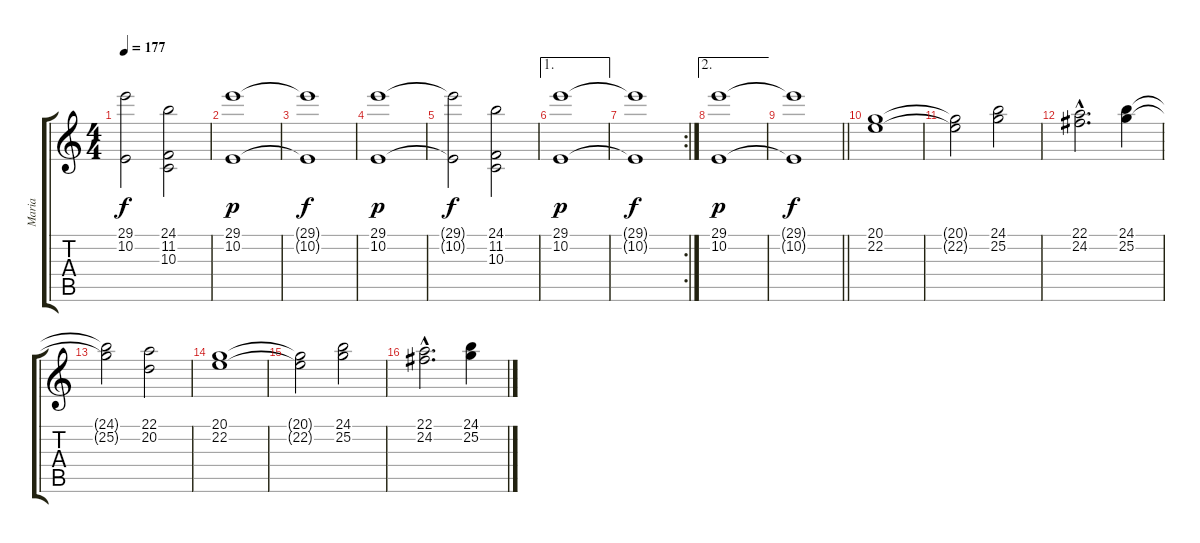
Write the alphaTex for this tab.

\track ("Maria" "Maria") {instrument pad4choir}
\staff {score tabs}
\tuning (B3 Gb3 D3 A2 E2 B1) {hide}
\ts (4 4)
\tempo 177
\clef g2
\ks c
(29.1{t} 10.2{t}).2{dy f} (24.1 11.2 10.3).2 |
(29.1 10.2).1{dy p} |
(29.1{t} 10.2{t}).1{dy f} |
(29.1 10.2).1{dy p} |
(29.1{t} 10.2{t}).2{dy f} (24.1 11.2 10.3).2 |
\ae 1
(29.1 10.2).1{dy p} |
\rc 2
(29.1{t} 10.2{t}).1{dy f} |
\ae 2
(29.1 10.2).1{dy p} |
\barLineRight lightlight
(29.1{t} 10.2{t}).1{dy f} |
(20.1 22.2).1 |
(20.1{t} 22.2{t}).2 (24.1 25.2).2 |
(22.1{hac} 24.2{hac}).2{d} (24.1 25.2).4 |
(24.1{t} 25.2{t}).2 (22.1 20.2).2 |
(20.1 22.2).1 |
(20.1{t} 22.2{t}).2 (24.1 25.2).2 |
(22.1{hac} 24.2{hac}).2{d} (24.1 25.2).4
